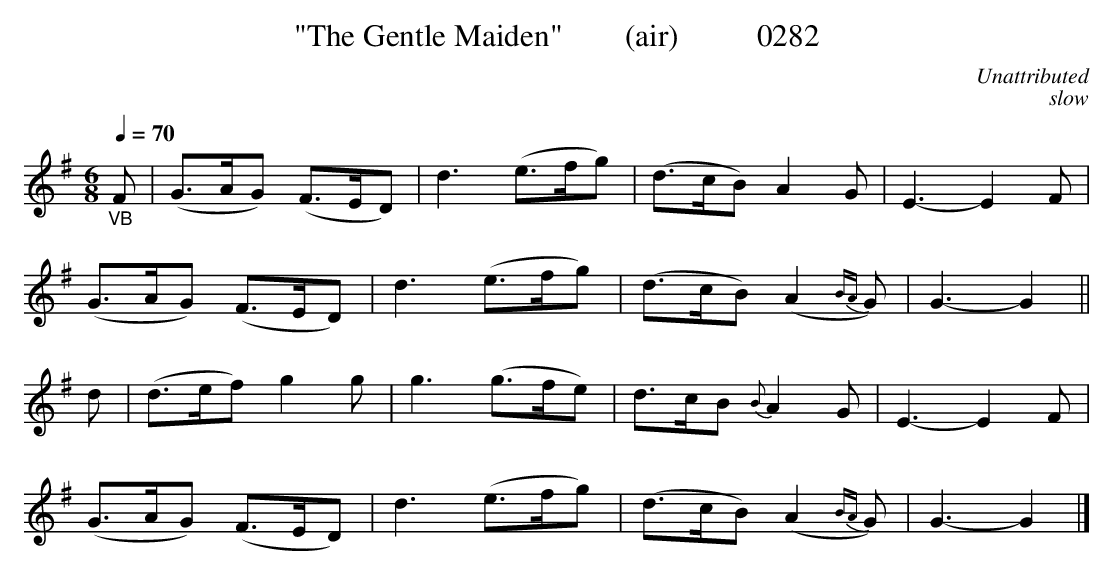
X:1
T:"The Gentle Maiden"        (air)          0282
C:Unattributed
C:slow
Q:1/4=70
M:6/8
L:1/8
K:G
"_VB"F|(G3/2A/2G) (F3/2E/2D)|d3(e3/2f/2g)|(d3/2c/2B) A2G|E3-E2F|
(G3/2A/2G) (F3/2E/2D)|d3(e3/2f/2g)|(d3/2c/2B) (A2{BA}G)|G3-G2||
d|(d3/2e/2f) g2g|g3(g3/2f/2e)|d3/2c/2B {B}A2G|E3-E2F|
(G3/2A/2G) (F3/2E/2D)|d3(e3/2f/2g)|(d3/2c/2B) (A2{BA}G)|G3-G2|]
